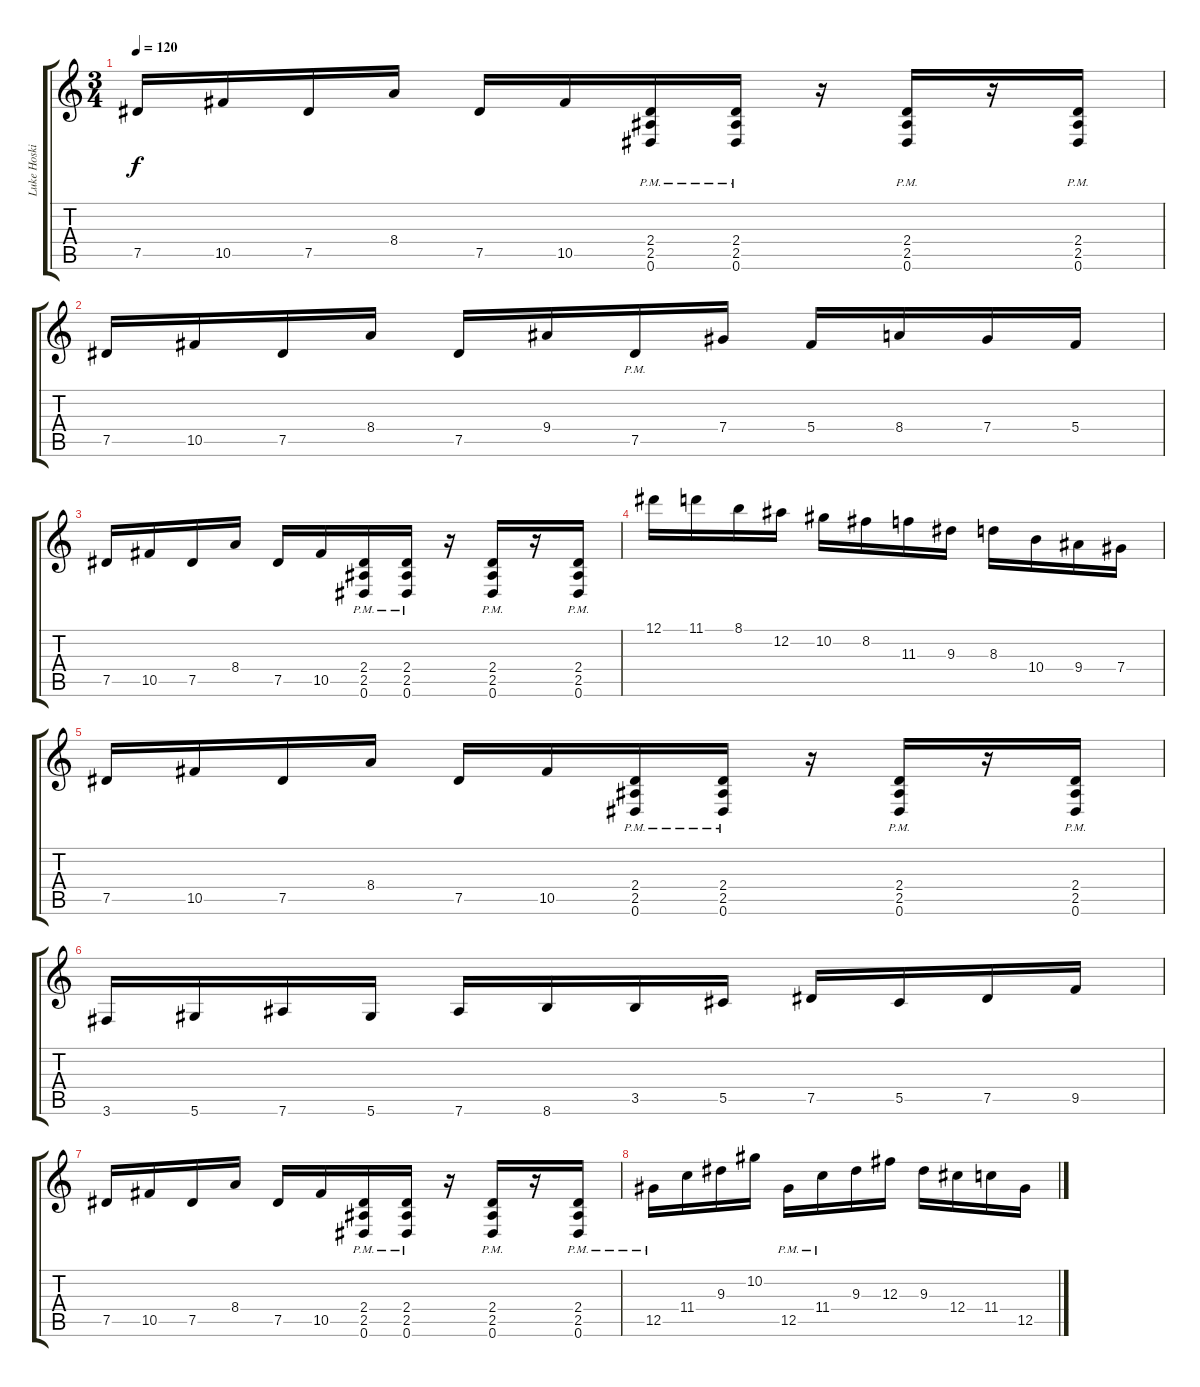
\track ("Luke Hoskin" "Luke Hoski") {instrument overdrivenguitar}
\staff {score tabs}
\tuning (Eb4 Bb3 Gb3 Db3 Ab2 Eb2) {hide}
\ts (3 4)
\tempo 120
\clef g2
\ks c
7.5.16{dy f} 10.5.16 7.5.16 8.4.16 7.5.16 10.5.16 (2.4{pm} 2.5{pm} 0.6{pm}).16 (2.4{pm} 2.5{pm} 0.6{pm}).16 r.16 (2.4{pm} 2.5{pm} 0.6{pm}).16 r.16 (2.4{pm} 2.5{pm} 0.6{pm}).16 |
7.5.16 10.5.16 7.5.16 8.4.16 7.5.16 9.4.16 7.5{pm}.16 7.4.16 5.4.16 8.4.16 7.4.16 5.4.16 |
7.5.16 10.5.16 7.5.16 8.4.16 7.5.16 10.5.16 (2.4{pm} 2.5{pm} 0.6{pm}).16 (2.4{pm} 2.5{pm} 0.6{pm}).16 r.16 (2.4{pm} 2.5{pm} 0.6{pm}).16 r.16 (2.4{pm} 2.5{pm} 0.6{pm}).16 |
12.1.16 11.1.16 8.1.16 12.2.16 10.2.16 8.2.16 11.3.16 9.3.16 8.3.16 10.4.16 9.4.16 7.4.16 |
7.5.16 10.5.16 7.5.16 8.4.16 7.5.16 10.5.16 (2.4{pm} 2.5{pm} 0.6{pm}).16 (2.4{pm} 2.5{pm} 0.6{pm}).16 r.16 (2.4{pm} 2.5{pm} 0.6{pm}).16 r.16 (2.4{pm} 2.5{pm} 0.6{pm}).16 |
3.6.16 5.6.16 7.6.16 5.6.16 7.6.16 8.6.16 3.5.16 5.5.16 7.5.16 5.5.16 7.5.16 9.5.16 |
7.5.16 10.5.16 7.5.16 8.4.16 7.5.16 10.5.16 (2.4{pm} 2.5{pm} 0.6{pm}).16 (2.4{pm} 2.5{pm} 0.6{pm}).16 r.16 (2.4{pm} 2.5{pm} 0.6{pm}).16 r.16 (2.4{pm} 2.5{pm} 0.6{pm}).16 |
12.5{pm}.16 11.4.16 9.3.16 10.2.16 12.5{pm}.16 11.4{pm}.16 9.3.16 12.3.16 9.3.16 12.4.16 11.4.16 12.5.16
